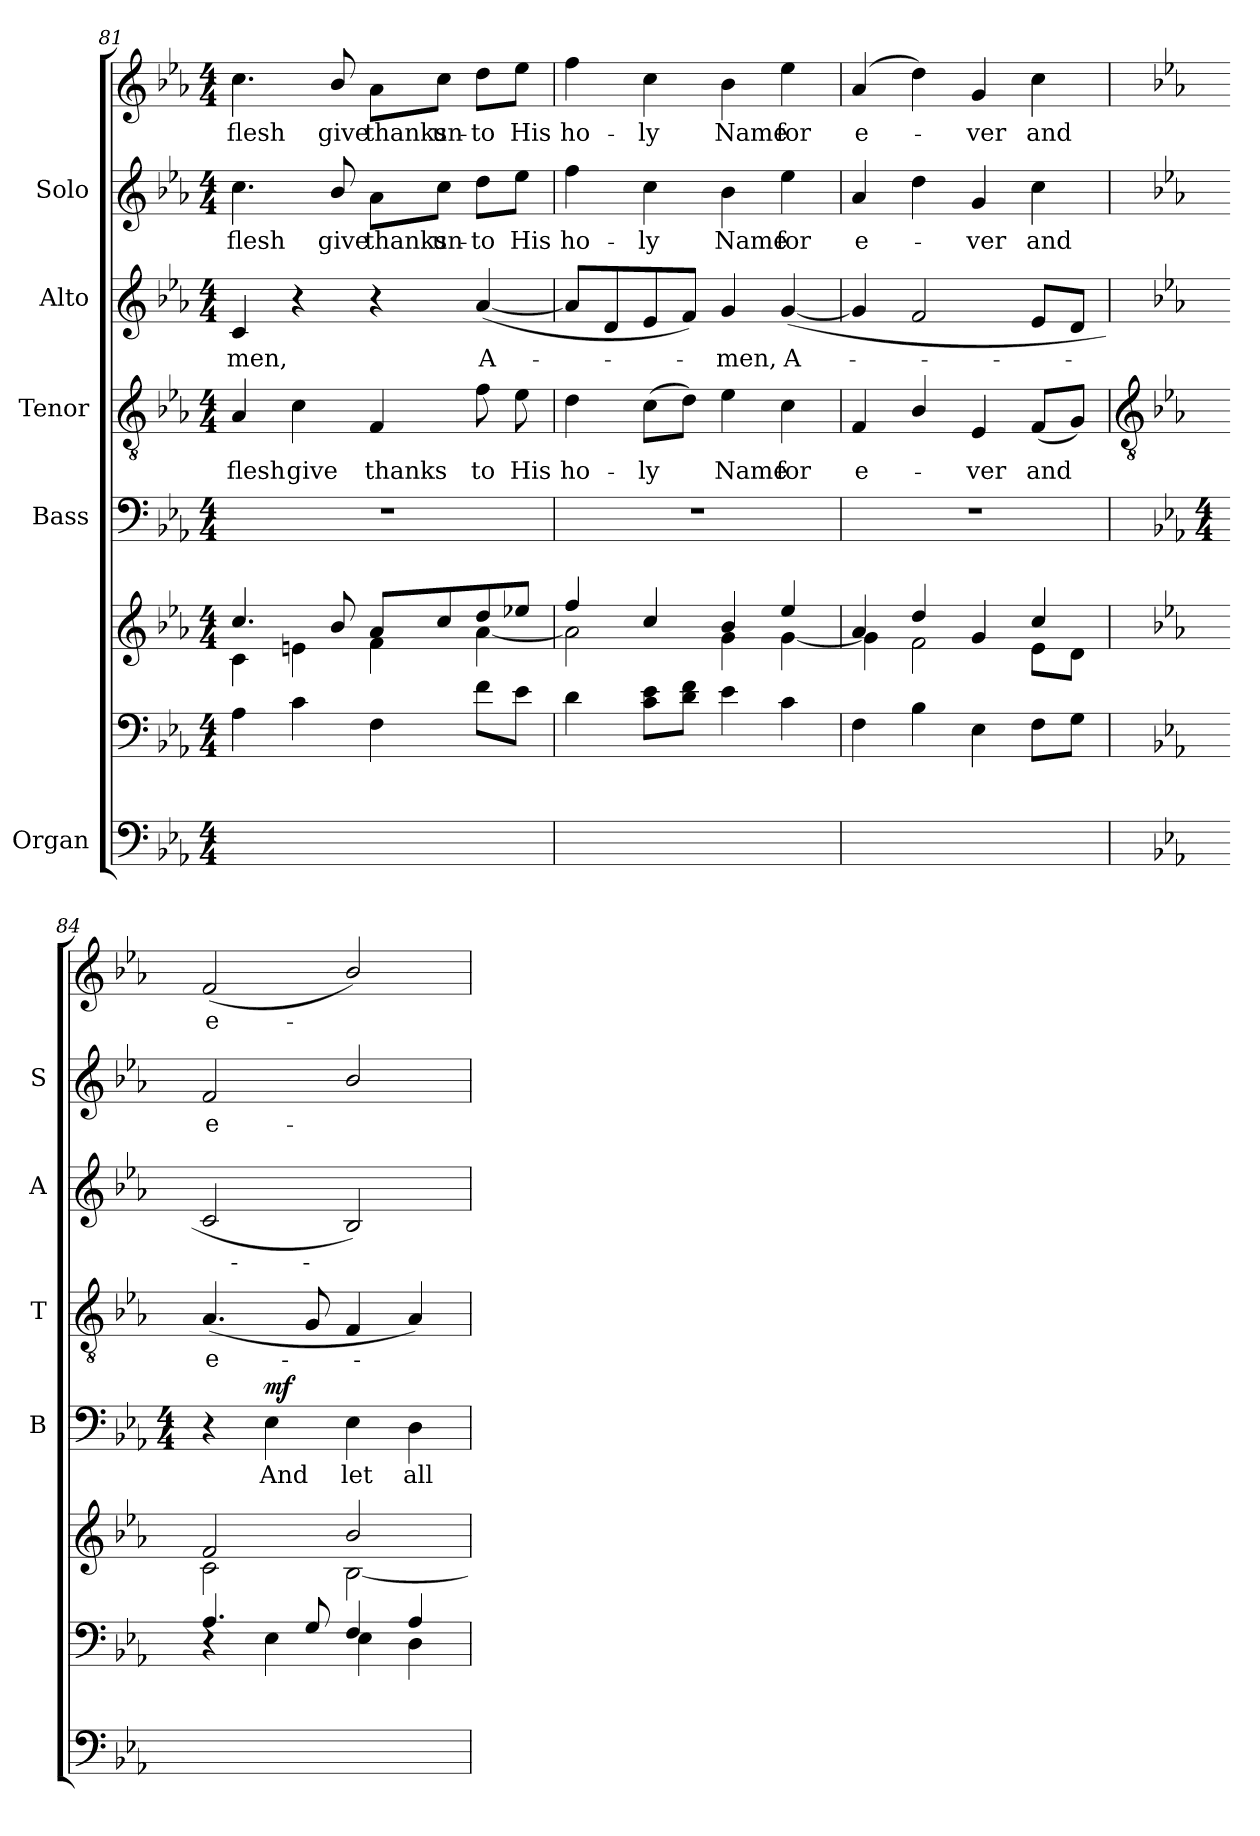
**kern	**kern	**kern	**kern	**text	**dynam	**kern	**text	**kern	**text	**kern	**text	**kern	**text
*part5	*part5	*part5	*part4	*part4	*part4	*part3	*part3	*part2	*part2	*part1	*part1	*part1	*part1
*staff8	*staff7	*staff6	*staff5	*staff5	*staff5	*staff4	*staff4	*staff3	*staff3	*staff2	*staff2	*staff1	*staff1
*I"Organ	*	*	*I"Bass	*	*	*I"Tenor	*	*I"Alto	*	*I"Solo	*	*	*
*	*	*	*I'B	*	*	*I'T	*	*I'A	*	*I'S	*	*	*
*clefF4	*clefF4	*clefG2	*clefF4	*	*	*clefGv2	*	*clefG2	*	*clefG2	*	*clefG2	*
*k[b-e-a-]	*k[b-e-a-]	*k[b-e-a-]	*k[b-e-a-]	*	*	*k[b-e-a-]	*	*k[b-e-a-]	*	*k[b-e-a-]	*	*k[b-e-a-]	*
*E-:	*E-:	*E-:	*E-:	*	*	*E-:	*	*E-:	*	*E-:	*	*E-:	*
*M4/4	*M4/4	*M4/4	*M4/4	*	*	*M4/4	*	*M4/4	*	*M4/4	*	*M4/4	*
=81	=81	=81	=81	=81	=81	=81	=81	=81	=81	=81	=81	=81	=81
*	*	*^	*	*	*	*	*	*	*	*	*	*	*
!	!	!	!	!	!	!	!	!LO:LY:b	!	!LO:LY:b	!	!LO:LY:b	!	!LO:LY:b
1ryy	4A-	4.cc/	4c\	1r	.	.	4A-	flesh	4c	men,	4.cc	flesh	4.cc	flesh
!	!	!	!	!	!	!	!	!LO:LY:b	!	!	!	!	!	!
.	4c	.	4en\	.	.	.	4c	give	4r	.	.	.	.	.
!	!	!	!	!	!	!	!	!	!	!	!	!LO:LY:b	!	!LO:LY:b
.	.	8b-/	.	.	.	.	.	.	.	.	8b-/	give	8b-/	give
!	!	!	!	!	!	!	!	!LO:LY:b	!	!	!	!LO:LY:b	!	!LO:LY:b
.	4F	8a-/L	4f\	.	.	.	4F	thanks	4r	.	8a-\L	thanks	8a-\L	thanks
!	!	!	!	!	!	!	!	!	!	!	!	!LO:LY:b	!	!LO:LY:b
.	.	8cc/	.	.	.	.	.	.	.	.	8cc\J	un-	8cc\J	un-
!	!	!	!	!	!	!	!	!LO:LY:b	!	!LO:LY:b	!	!LO:LY:b	!	!LO:LY:b
.	8fL	8dd/	[4a-\	.	.	.	8f	to	(<[4a-	A-	8dd\L	-to	8dd\L	-to
!	!	!	!	!	!	!	!	!LO:LY:b	!	!	!	!LO:LY:b	!	!LO:LY:b
.	8e-J	8ee-X/J	.	.	.	.	8e-	His	.	.	8ee-\J	His	8ee-\J	His
=82	=82	=82	=82	=82	=82	=82	=82	=82	=82	=82	=82	=82	=82	=82
!	!	!	!	!	!	!	!	!LO:LY:b	!	!	!	!LO:LY:b	!	!LO:LY:b
1ryy	4d	4ff/	2a-\]	1r	.	.	4d	ho-	8a-L]	.	4ff	ho-	4ff	ho-
.	.	.	.	.	.	.	.	.	8d	.	.	.	.	.
!	!	!	!	!	!	!	!	!LO:LY:b	!	!	!	!LO:LY:b	!	!LO:LY:b
.	8c 8e-L	4cc/	.	.	.	.	(>8cL	-ly	8e-	.	4cc	-ly	4cc	-ly
.	8d 8fJ	.	.	.	.	.	8dJ)	.	8fJ)	.	.	.	.	.
!	!	!	!	!	!	!	!	!LO:LY:b	!	!LO:LY:b	!	!LO:LY:b	!	!LO:LY:b
.	4e-	4b-/	4g\	.	.	.	4e-	Name	4g	men,	4b-	Name	4b-	Name
!	!	!	!	!	!	!	!	!LO:LY:b	!	!LO:LY:b	!	!LO:LY:b	!	!LO:LY:b
.	4c	4ee-/	[4g\	.	.	.	4c	for	(<[4g	A-	4ee-	for	4ee-	for
=83	=83	=83	=83	=83	=83	=83	=83	=83	=83	=83	=83	=83	=83	=83
!	!	!	!	!	!	!	!	!LO:LY:b	!	!	!	!LO:LY:b	!	!LO:LY:b
1ryy	4F	4a-/	4g\]	1r	.	.	4F	e-	4g]	.	4a-	e-	(<4a-	e-
.	4B-\	4dd/	2f\	.	.	.	4B-/	.	2f	.	4dd	.	4dd)	.
!	!	!	!	!	!	!	!	!LO:LY:b	!	!	!	!LO:LY:b	!	!LO:LY:b
.	4E-	4g/	.	.	.	.	4E-	ver	.	.	4g	ver	4g	ver
!	!	!	!	!	!	!	!	!LO:LY:b	!	!	!	!LO:LY:b	!	!LO:LY:b
.	8FL	4cc/	8e-\L	.	.	.	(<8FL	and	8e-L	.	4cc	and	4cc	and
.	8GJ	.	8d\J	.	.	.	8GJ)	.	8dJ	.	.	.	.	.
!!LO:LB:g=z
=84	=84	=84	=84	=84	=84	=84	=84	=84	=84	=84	=84	=84	=84	=84
*	*	*	*	*	*	*	*clefGv2	*	*	*	*	*	*	*
*	*	*	*	*k[b-e-a-]	*	*	*	*	*	*	*	*	*	*
*	*	*	*	*E-:	*	*	*	*	*	*	*	*	*	*
*	*	*	*	*M4/4	*	*	*	*	*	*	*	*	*	*
*	*^	*	*	*	*	*	*	*	*	*	*	*	*	*
*	*	*^	*	*	*	*	*	*	*	*	*	*	*	*	*
!	!	!	!	!	!	!	!	!	!	!LO:LY:b	!	!	!	!LO:LY:b	!	!LO:LY:b
1ryy	4.A-/	4r	1ryy	2f/	2c\	4r	.	.	(<4.A-	e-	2c	.	2f	e-	(<2f	e-
!	!	!	!	!	!	!	!LO:LY:b	!LO:DY:b	!	!	!	!	!	!	!	!
.	.	4E-\	.	.	.	4E-	And	mf	.	.	.	.	.	.	.	.
.	8G/	.	.	.	.	.	.	.	8G	.	.	.	.	.	.	.
!	!	!	!	!	!	!	!LO:LY:b	!	!	!	!	!	!	!	!	!
.	4F/	4E-\	.	2b-/	[2B-\	4E-	let	.	4F	.	2B-)	.	2b-/	.	2b-/)	.
!	!	!	!	!	!	!	!LO:LY:b	!	!	!	!	!	!	!	!	!
.	4A-/	4D\	.	.	.	4D	all	.	4A-)	.	.	.	.	.	.	.
*	*v	*v	*v	*	*	*	*	*	*	*	*	*	*	*	*	*
*	*	*v	*v	*	*	*	*	*	*	*	*	*	*	*
=	=	=	=	=	=	=	=	=	=	=	=	=	=
*-	*-	*-	*-	*-	*-	*-	*-	*-	*-	*-	*-	*-	*-
